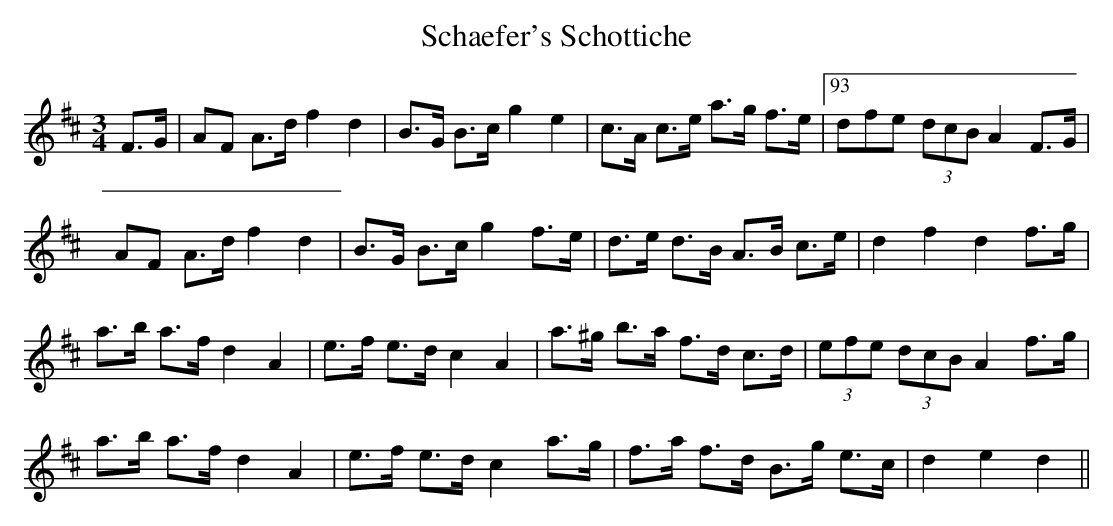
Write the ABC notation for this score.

X:1
T:Schaefer's Schottiche
M:3/4
L:1/8
K:D
F>G|AF A>d f2 d2|B>G B>c g2 e2|c>A c>e a>g f>e|93dfe (3dcB A2 F>G|
AF A>d f2 d2|B>G B>c g2 f>e|d>e d>B A>B c>e|d2 f2 d2 f>g|
a>b a>f d2 A2|e>f e>d c2 A2|a>^g b>a f>d c>d|(3efe (3dcB A2 f>g|
a>b a>f d2 A2|e>f e>d c2 a>g|f>a f>d B>g e>c|d2 e2 d2||
